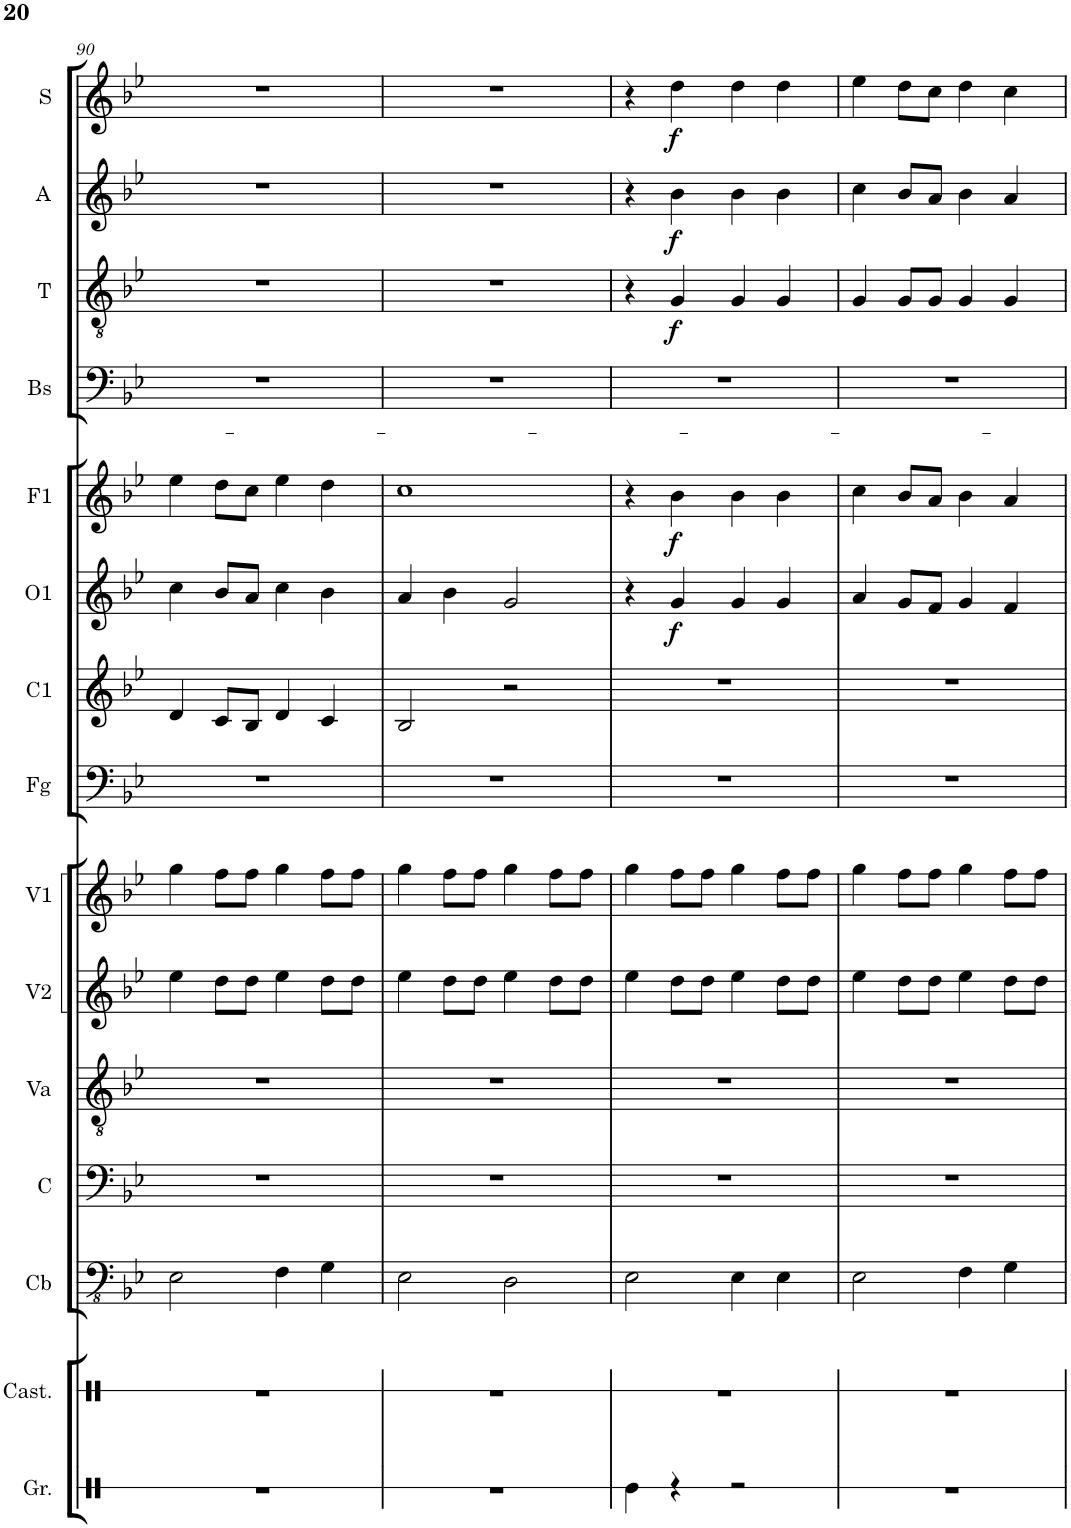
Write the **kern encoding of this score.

**kern	**kern	**kern	**kern	**kern	**kern	**kern	**kern	**kern	**kern	**dynam	**kern	**dynam	**kern	**kern	**dynam	**kern	**dynam	**kern	**dynam
*part15	*part14	*part13	*part12	*part11	*part10	*part9	*part8	*part7	*part6	*part6	*part5	*part5	*part4	*part3	*part3	*part2	*part2	*part1	*part1
*staff15	*staff14	*staff13	*staff12	*staff11	*staff10	*staff9	*staff8	*staff7	*staff6	*staff6	*staff5	*staff5	*staff4	*staff3	*staff3	*staff2	*staff2	*staff1	*staff1
*I"Grancassa	*I"Castagnette	*I"Cb	*I"C	*I"Va	*I"V2	*I"V1	*I"Fg	*I"C1	*I"O1	*	*I"F1	*	*I"Bs	*I"T	*	*I"A	*	*I"S	*
*I'Gr.	*I'Cast.	*I'Cb	*I'C	*I'Va	*I'V2	*I'V1	*I'Fg	*I'C1	*I'O1	*	*I'F1	*	*I'Bs	*I'T	*	*I'A	*	*I'S	*
!!LO:PB:g=z
*clefX	*clefX	*clefFv4	*clefF4	*clefGv2	*clefG2	*clefG2	*clefF4	*clefG2	*clefG2	*	*clefG2	*	*clefF4	*clefGv2	*	*clefG2	*	*clefG2	*
*	*	*	*	*	*	*	*	*Trd1c2	*	*	*	*	*	*	*	*	*	*	*
*k[]	*k[]	*k[b-e-]	*k[b-e-]	*k[b-e-]	*k[b-e-]	*k[b-e-]	*k[b-e-]	*k[b-e-]	*k[b-e-]	*	*k[b-e-]	*	*k[b-e-]	*k[b-e-]	*	*k[b-e-]	*	*k[b-e-]	*
*M4/4	*M4/4	*M4/4	*M4/4	*M4/4	*M4/4	*M4/4	*M4/4	*M4/4	*M4/4	*	*M4/4	*	*M4/4	*M4/4	*	*M4/4	*	*M4/4	*
=90	=90	=90	=90	=90	=90	=90	=90	=90	=90	=90	=90	=90	=90	=90	=90	=90	=90	=90	=90
1r	1r	2EE-\	1r	1r	4ee-\	4gg\	1r	4d/	4cc\	.	4ee-\	.	1r	1r	.	1r	.	1r	.
.	.	.	.	.	8dd\L	8ff\L	.	8c/L	8b-/L	.	8dd\L	.	.	.	.	.	.	.	.
.	.	.	.	.	8dd\J	8ff\J	.	8B-/J	8a/J	.	8cc\J	.	.	.	.	.	.	.	.
.	.	4FF\	.	.	4ee-\	4gg\	.	4d/	4cc\	.	4ee-\	.	.	.	.	.	.	.	.
.	.	4GG\	.	.	8dd\L	8ff\L	.	4c/	4b-\	.	4dd\	.	.	.	.	.	.	.	.
.	.	.	.	.	8dd\J	8ff\J	.	.	.	.	.	.	.	.	.	.	.	.	.
=91	=91	=91	=91	=91	=91	=91	=91	=91	=91	=91	=91	=91	=91	=91	=91	=91	=91	=91	=91
1r	1r	2EE-\	1r	1r	4ee-\	4gg\	1r	2B-/	4a/	.	1cc	.	1r	1r	.	1r	.	1r	.
.	.	.	.	.	8dd\L	8ff\L	.	.	4b-\	.	.	.	.	.	.	.	.	.	.
.	.	.	.	.	8dd\J	8ff\J	.	.	.	.	.	.	.	.	.	.	.	.	.
.	.	2DD\	.	.	4ee-\	4gg\	.	2r	2g/	.	.	.	.	.	.	.	.	.	.
.	.	.	.	.	8dd\L	8ff\L	.	.	.	.	.	.	.	.	.	.	.	.	.
.	.	.	.	.	8dd\J	8ff\J	.	.	.	.	.	.	.	.	.	.	.	.	.
=92	=92	=92	=92	=92	=92	=92	=92	=92	=92	=92	=92	=92	=92	=92	=92	=92	=92	=92	=92
4Re\	1r	2EE-\	1r	1r	4ee-\	4gg\	1r	1r	4r	.	4r	.	1r	4r	.	4r	.	4r	.
!	!	!	!	!	!	!	!	!	!	!LO:DY:b	!	!LO:DY:b	!	!	!LO:DY:b	!	!LO:DY:b	!	!LO:DY:b
4r	.	.	.	.	8dd\L	8ff\L	.	.	4g/	f	4b-\	f	.	4G/	f	4b-\	f	4dd\	f
.	.	.	.	.	8dd\J	8ff\J	.	.	.	.	.	.	.	.	.	.	.	.	.
2r	.	4EE-\	.	.	4ee-\	4gg\	.	.	4g/	.	4b-\	.	.	4G/	.	4b-\	.	4dd\	.
.	.	4EE-\	.	.	8dd\L	8ff\L	.	.	4g/	.	4b-\	.	.	4G/	.	4b-\	.	4dd\	.
.	.	.	.	.	8dd\J	8ff\J	.	.	.	.	.	.	.	.	.	.	.	.	.
=93	=93	=93	=93	=93	=93	=93	=93	=93	=93	=93	=93	=93	=93	=93	=93	=93	=93	=93	=93
1r	1r	2EE-\	1r	1r	4ee-\	4gg\	1r	1r	4a/	.	4cc\	.	1r	4G/	.	4cc\	.	4ee-\	.
.	.	.	.	.	8dd\L	8ff\L	.	.	8g/L	.	8b-/L	.	.	8G/L	.	8b-/L	.	8dd\L	.
.	.	.	.	.	8dd\J	8ff\J	.	.	8f/J	.	8a/J	.	.	8G/J	.	8a/J	.	8cc\J	.
.	.	4FF\	.	.	4ee-\	4gg\	.	.	4g/	.	4b-\	.	.	4G/	.	4b-\	.	4dd\	.
.	.	4GG\	.	.	8dd\L	8ff\L	.	.	4f/	.	4a/	.	.	4G/	.	4a/	.	4cc\	.
.	.	.	.	.	8dd\J	8ff\J	.	.	.	.	.	.	.	.	.	.	.	.	.
=	=	=	=	=	=	=	=	=	=	=	=	=	=	=	=	=	=	=	=
*-	*-	*-	*-	*-	*-	*-	*-	*-	*-	*-	*-	*-	*-	*-	*-	*-	*-	*-	*-
